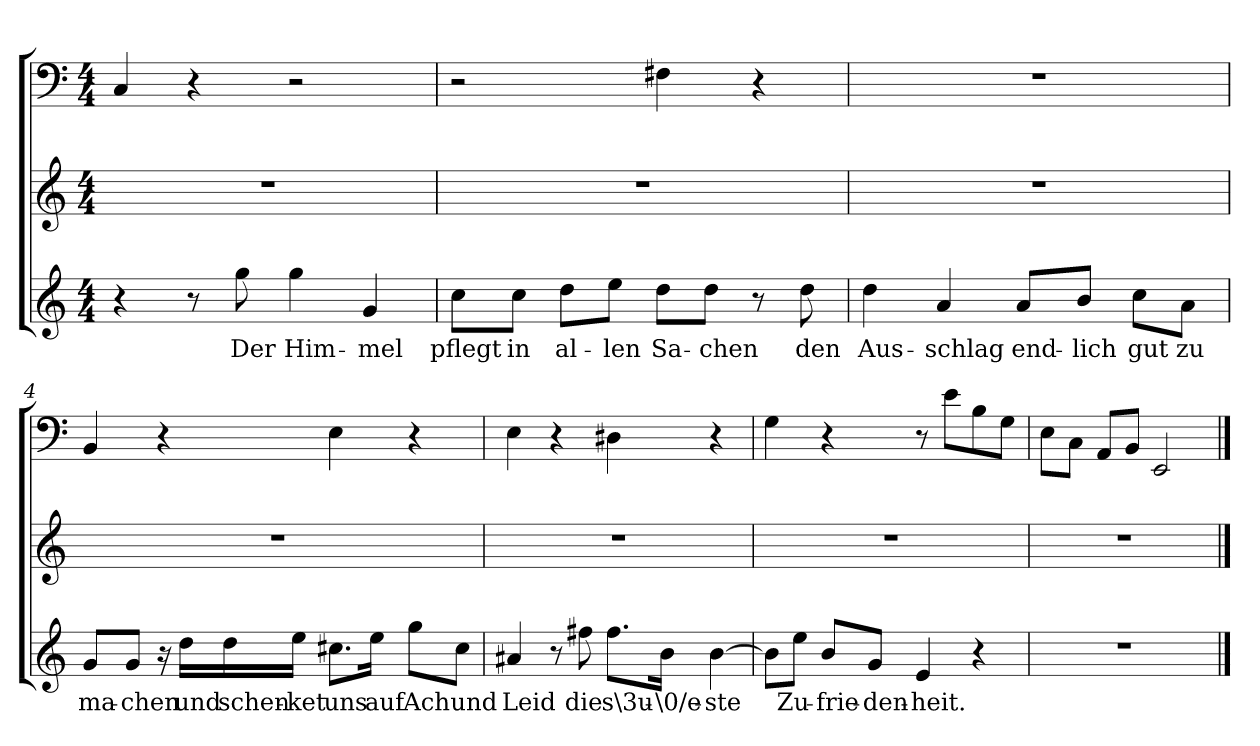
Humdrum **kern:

**kern	**text	**kern	**kern
*part3	*part3	*part2	*part1
*staff3	*staff3	*staff2	*staff1
*clefG2	*	*clefG2	*clefF4
*k[]	*	*k[]	*k[]
*C:	*	*C:	*C:
*M4/4	*	*M4/4	*M4/4
=1	=1	=1	=1
4r	.	1r	4C/
8r	.	.	4r
8gg\	Der	.	.
4gg\	Him-	.	2r
4g/	-mel	.	.
=2	=2	=2	=2
8cc\L	pflegt	1r	2r
8cc\J	in	.	.
8dd\L	al-	.	.
8ee\J	-len	.	.
8dd\L	Sa-	.	4F#X\
8dd\J	-chen	.	.
8r	.	.	4r
8dd\	den	.	.
=3	=3	=3	=3
4dd\	Aus-	1r	1r
4a/	-schlag	.	.
8a/L	end-	.	.
8b/J	-lich	.	.
8cc\L	gut	.	.
8a\J	zu	.	.
=4	=4	=4	=4
8g/L	ma-	1r	4BB/
8g/J	-chen	.	.
16r	.	.	4r
16dd\LL	und	.	.
16dd\	schen-	.	.
16ee\JJ	-ket	.	.
8.cc#X\L	uns	.	4E\
16ee\Jk	auf	.	.
8gg\L	Ach	.	4r
8cc#\J	und	.	.
=5	=5	=5	=5
4a#X/	Leid	1r	4E\
8r	.	.	4r
8ff#X\	die	.	.
8.ff#\L	s\3u-	.	4D#X\
16b\Jk	-\0/e-	.	.
[4b\	-ste	.	4r
=6	=6	=6	=6
8b\L]	.	1r	4G\
8ee\J	Zu-	.	.
8b/L	-frie-	.	4r
8g/J	-den-	.	.
4e/	-heit.	.	8r
.	.	.	8e\L
4r	.	.	8B\
.	.	.	8G\J
=7	=7	=7	=7
1r	.	1r	8E\L
.	.	.	8C\J
.	.	.	8AA/L
.	.	.	8BB/J
.	.	.	2EE/
==	==	==	==
*-	*-	*-	*-
